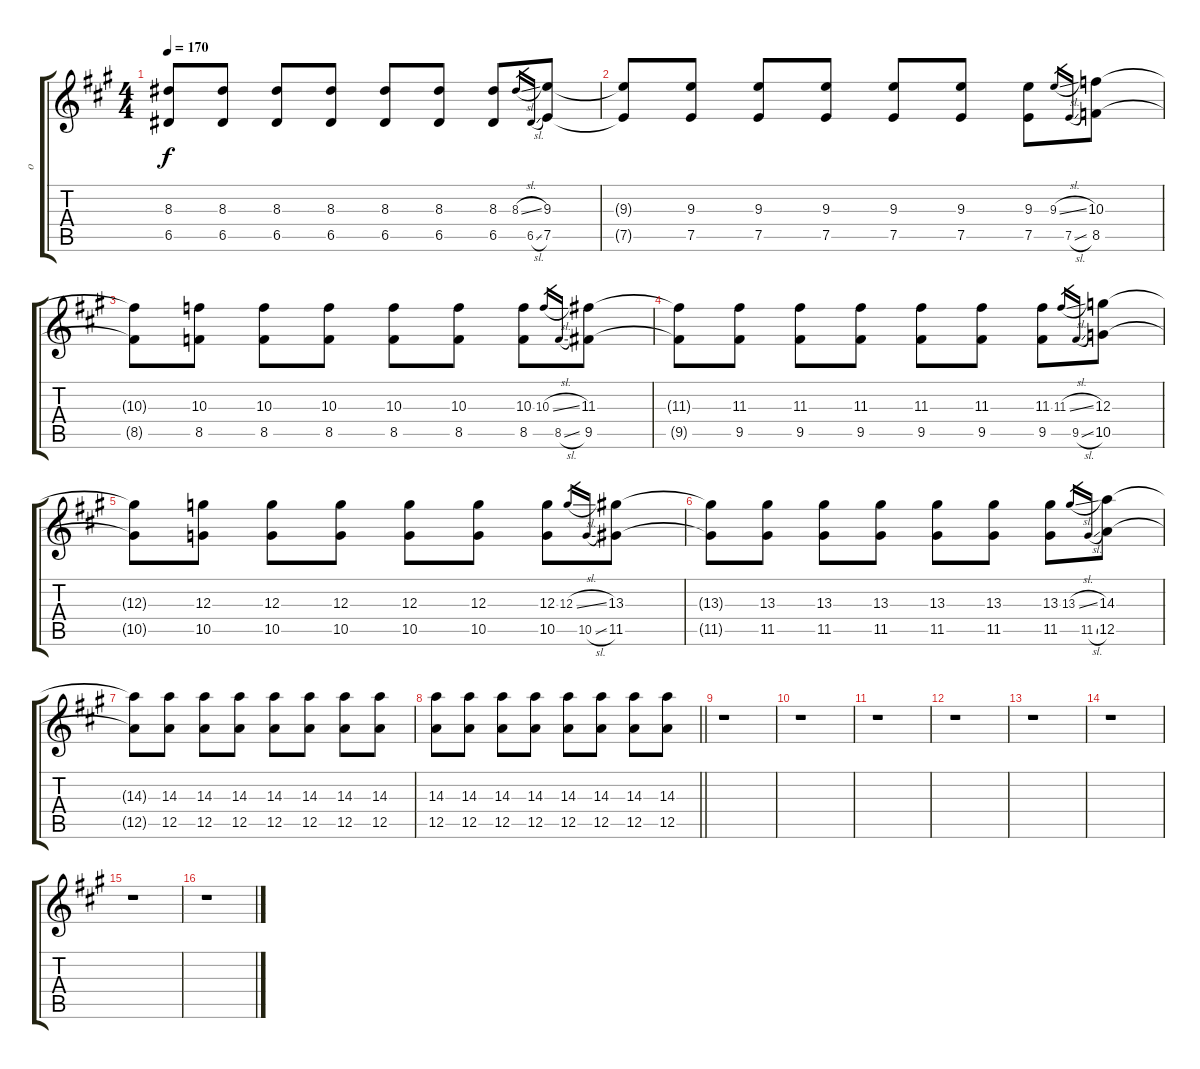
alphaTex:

\track ("o" "o") {instrument overdrivenguitar}
\staff {score tabs}
\tuning (E4 B3 G3 D3 A2 E2) {hide}
\ts (4 4)
\tempo 170
\clef g2
\ks a
(8.3{t} 6.5{t}).8{dy f} (8.3 6.5).8 (8.3 6.5).8 (8.3 6.5).8 (8.3 6.5).8 (8.3 6.5).8 (8.3 6.5).8 8.3{sl}.16{gr} 6.5{sl}.16{gr} (9.3 7.5).8 |
(9.3{t} 7.5{t}).8 (9.3 7.5).8 (9.3 7.5).8 (9.3 7.5).8 (9.3 7.5).8 (9.3 7.5).8 (9.3 7.5).8 9.3{sl}.16{gr} 7.5{sl}.16{gr} (10.3 8.5).8 |
(10.3{t} 8.5{t}).8 (10.3 8.5).8 (10.3 8.5).8 (10.3 8.5).8 (10.3 8.5).8 (10.3 8.5).8 (10.3 8.5).8 10.3{sl}.16{gr} 8.5{sl}.16{gr} (11.3 9.5).8 |
(11.3{t} 9.5{t}).8 (11.3 9.5).8 (11.3 9.5).8 (11.3 9.5).8 (11.3 9.5).8 (11.3 9.5).8 (11.3 9.5).8 11.3{sl}.16{gr} 9.5{sl}.16{gr} (12.3 10.5).8 |
(12.3{t} 10.5{t}).8 (12.3 10.5).8 (12.3 10.5).8 (12.3 10.5).8 (12.3 10.5).8 (12.3 10.5).8 (12.3 10.5).8 12.3{sl}.16{gr} 10.5{sl}.16{gr} (13.3 11.5).8 |
(13.3{t} 11.5{t}).8 (13.3 11.5).8 (13.3 11.5).8 (13.3 11.5).8 (13.3 11.5).8 (13.3 11.5).8 (13.3 11.5).8 13.3{sl}.16{gr} 11.5{sl}.16{gr} (14.3 12.5).8 |
(14.3{t} 12.5{t}).8 (14.3 12.5).8 (14.3 12.5).8 (14.3 12.5).8 (14.3 12.5).8 (14.3 12.5).8 (14.3 12.5).8 (14.3 12.5).8 |
\barLineRight lightlight
(14.3 12.5).8 (14.3 12.5).8 (14.3 12.5).8 (14.3 12.5).8 (14.3 12.5).8 (14.3 12.5).8 (14.3 12.5).8 (14.3 12.5).8 |
r.1 |
r.1 |
r.1 |
r.1 |
r.1 |
r.1 |
r.1 |
r.1
